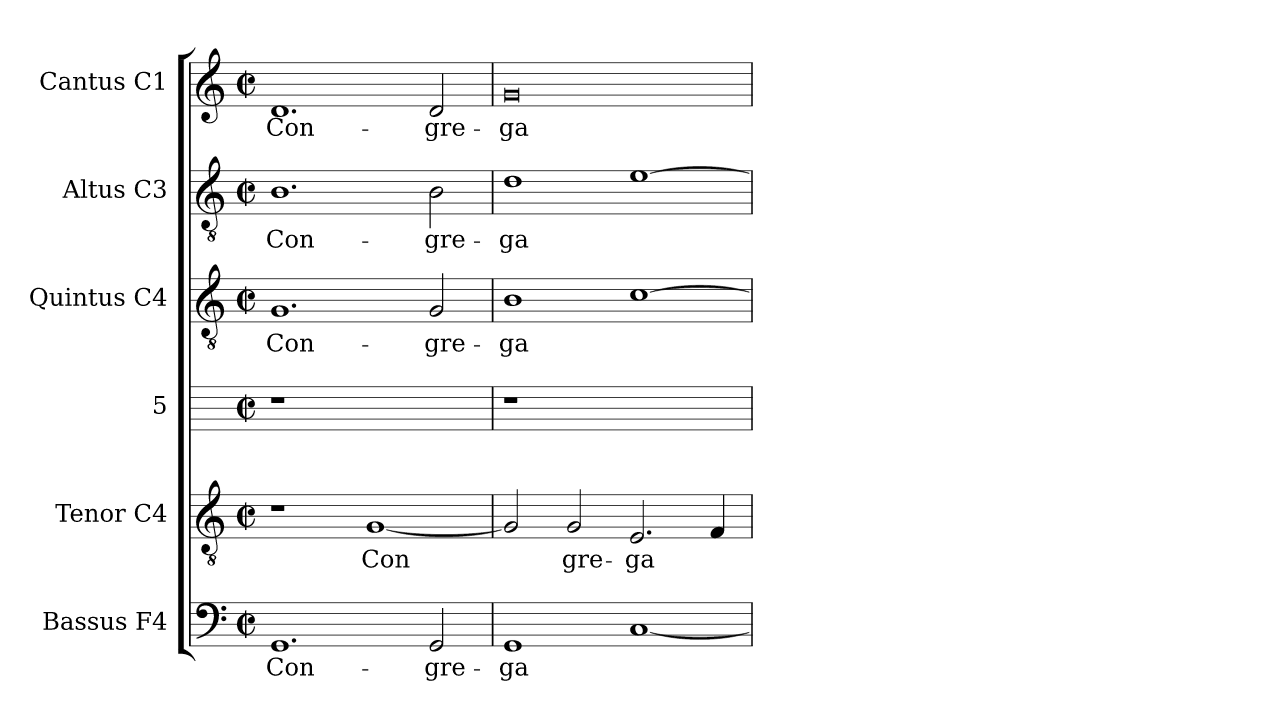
**kern	**text	**kern	**text	**kern	**kern	**text	**kern	**text	**kern	**text
*part6	*part6	*part5	*part5	*part4	*part3	*part3	*part2	*part2	*part1	*part1
*staff6	*staff6	*staff5	*staff5	*staff4	*staff3	*staff3	*staff2	*staff2	*staff1	*staff1
*I"Bassus  F4	*	*I"Tenor  C4	*	*I"5	*I"Quintus  C4	*	*I"Altus  C3	*	*I"Cantus  C1	*
*I'B	*	*I'T	*	*	*	*	*I'A	*	*I'C	*
!!LO:PB:g=z
*stria5	*	*stria5	*	*stria5	*stria5	*	*stria5	*	*stria5	*
*clefF4	*	*clefGv2	*	*	*clefGv2	*	*clefGv2	*	*clefG2	*
*k[]	*	*k[]	*	*k[]	*k[]	*	*k[]	*	*k[]	*
*C:	*	*C:	*	*C:	*C:	*	*C:	*	*C:	*
*M2/2	*	*M2/2	*	*M2/2	*M2/2	*	*M2/2	*	*M2/2	*
*met(c|)	*	*met(c|)	*	*met(c|)	*met(c|)	*	*met(c|)	*	*met(c|)	*
=1	=1	=1	=1	=1	=1	=1	=1	=1	=1	=1
!	!LO:LY:b:cj	!	!	!	!	!LO:LY:b:cj	!	!LO:LY:b:cj	!	!LO:LY:b:cj
1.GG	Con-	1r	.	1r	1.G	Con-	1.B	Con-	1.d	Con-
!	!	!	!LO:LY:b:cj	!	!	!	!	!	!	!
.	.	[<1G	Con-	1ryy	.	.	.	.	.	.
!	!LO:LY:b:cj	!	!	!	!	!LO:LY:b:cj	!	!LO:LY:b:cj	!	!LO:LY:b:cj
2GG/	-gre-	.	.	.	2G/	-gre-	2B\	-gre-	2d/	-gre-
=2	=2	=2	=2	=2	=2	=2	=2	=2	=2	=2
!	!LO:LY:b:cj	!	!LO:LY:b:cj	!	!	!LO:LY:b:cj	!	!LO:LY:b:cj	!	!LO:LY:b:cj
1GG	-ga-	2G/]	--	1r	1B	-ga-	1d	-ga-	0g	-ga-
!	!	!	!LO:LY:b:cj	!	!	!	!	!	!	!
.	.	2G/	-gre-	.	.	.	.	.	.	.
!	!LO:LY:b:cj	!	!LO:LY:b:cj	!	!	!LO:LY:b:cj	!	!LO:LY:b:cj	!	!
[<1C	--	2.E/	-ga-	1ryy	[>1c	--	[>1e	--	.	.
!	!	!	!LO:LY:b:cj	!	!	!	!	!	!	!
.	.	4F/	--	.	.	.	.	.	.	.
=	=	=	=	=	=	=	=	=	=	=
*-	*-	*-	*-	*-	*-	*-	*-	*-	*-	*-
